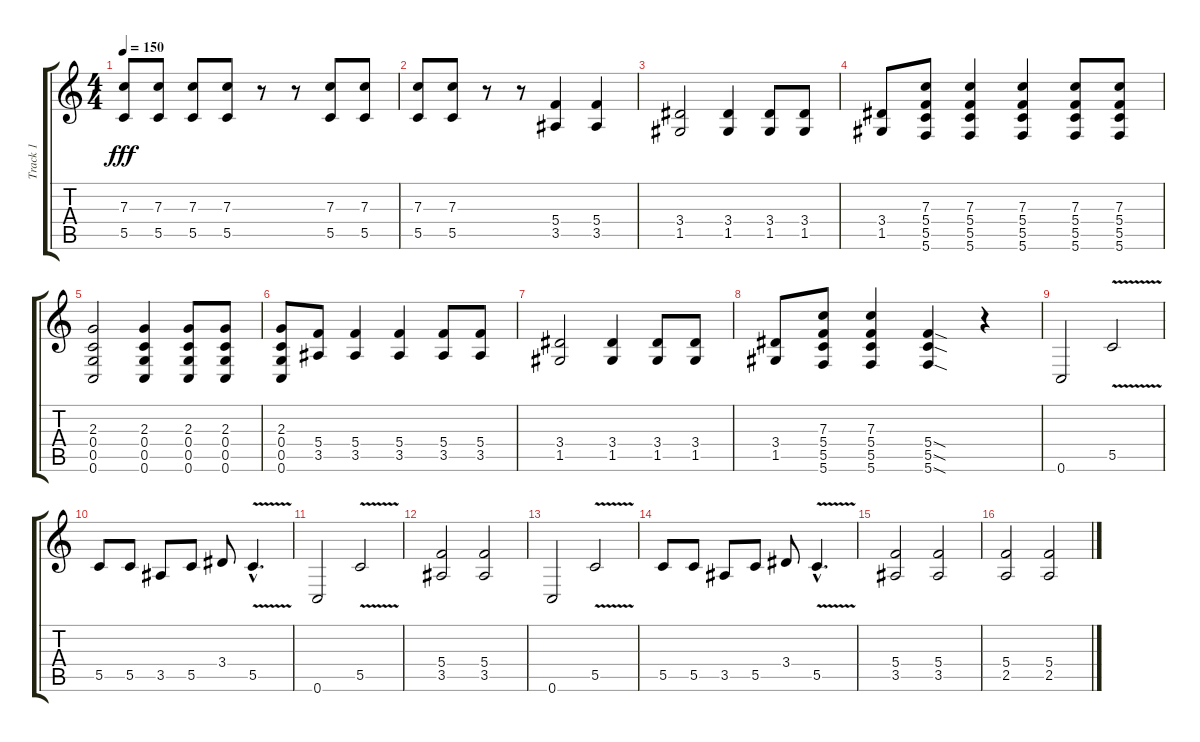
\track ("Track 1" "Track 1") {instrument overdrivenguitar}
\staff {score tabs}
\tuning (D4 A3 F3 C3 G2 C2) {hide}
\ts (4 4)
\tempo 150
\clef g2
\ks c
(7.3 5.5).8{dy fff} (7.3 5.5).8 (7.3 5.5).8 (7.3 5.5).8 r.8 r.8 (7.3 5.5).8 (7.3 5.5).8 |
(7.3 5.5).8 (7.3 5.5).8 r.8 r.8 (5.4 3.5).4 (5.4 3.5).4 |
(3.4 1.5).2 (3.4 1.5).4 (3.4 1.5).8 (3.4 1.5).8 |
(3.4 1.5).8 (7.3 5.4 5.5 5.6).8 (7.3 5.4 5.5 5.6).4 (7.3 5.4 5.5 5.6).4 (7.3 5.4 5.5 5.6).8 (7.3 5.4 5.5 5.6).8 |
(2.3 0.4 0.5 0.6).2 (2.3 0.4 0.5 0.6).4 (2.3 0.4 0.5 0.6).8 (2.3 0.4 0.5 0.6).8 |
(2.3 0.4 0.5 0.6).8 (5.4 3.5).8 (5.4 3.5).4 (5.4 3.5).4 (5.4 3.5).8 (5.4 3.5).8 |
(3.4 1.5).2 (3.4 1.5).4 (3.4 1.5).8 (3.4 1.5).8 |
(3.4 1.5).8 (7.3 5.4 5.5 5.6).8 (7.3 5.4 5.5 5.6).4 (5.4{sod} 5.5{sod} 5.6{sod}).4 r.4 |
0.6.2 5.5{v}.2 |
5.5.8 5.5.8 3.5.8 5.5.8 3.4.8 5.5{v hac}.4{d} |
0.6.2 5.5{v}.2 |
(5.4 3.5).2 (5.4 3.5).2 |
0.6.2 5.5{v}.2 |
5.5.8 5.5.8 3.5.8 5.5.8 3.4.8 5.5{v hac}.4{d} |
(5.4 3.5).2 (5.4 3.5).2 |
(5.4 2.5).2 (5.4 2.5).2
